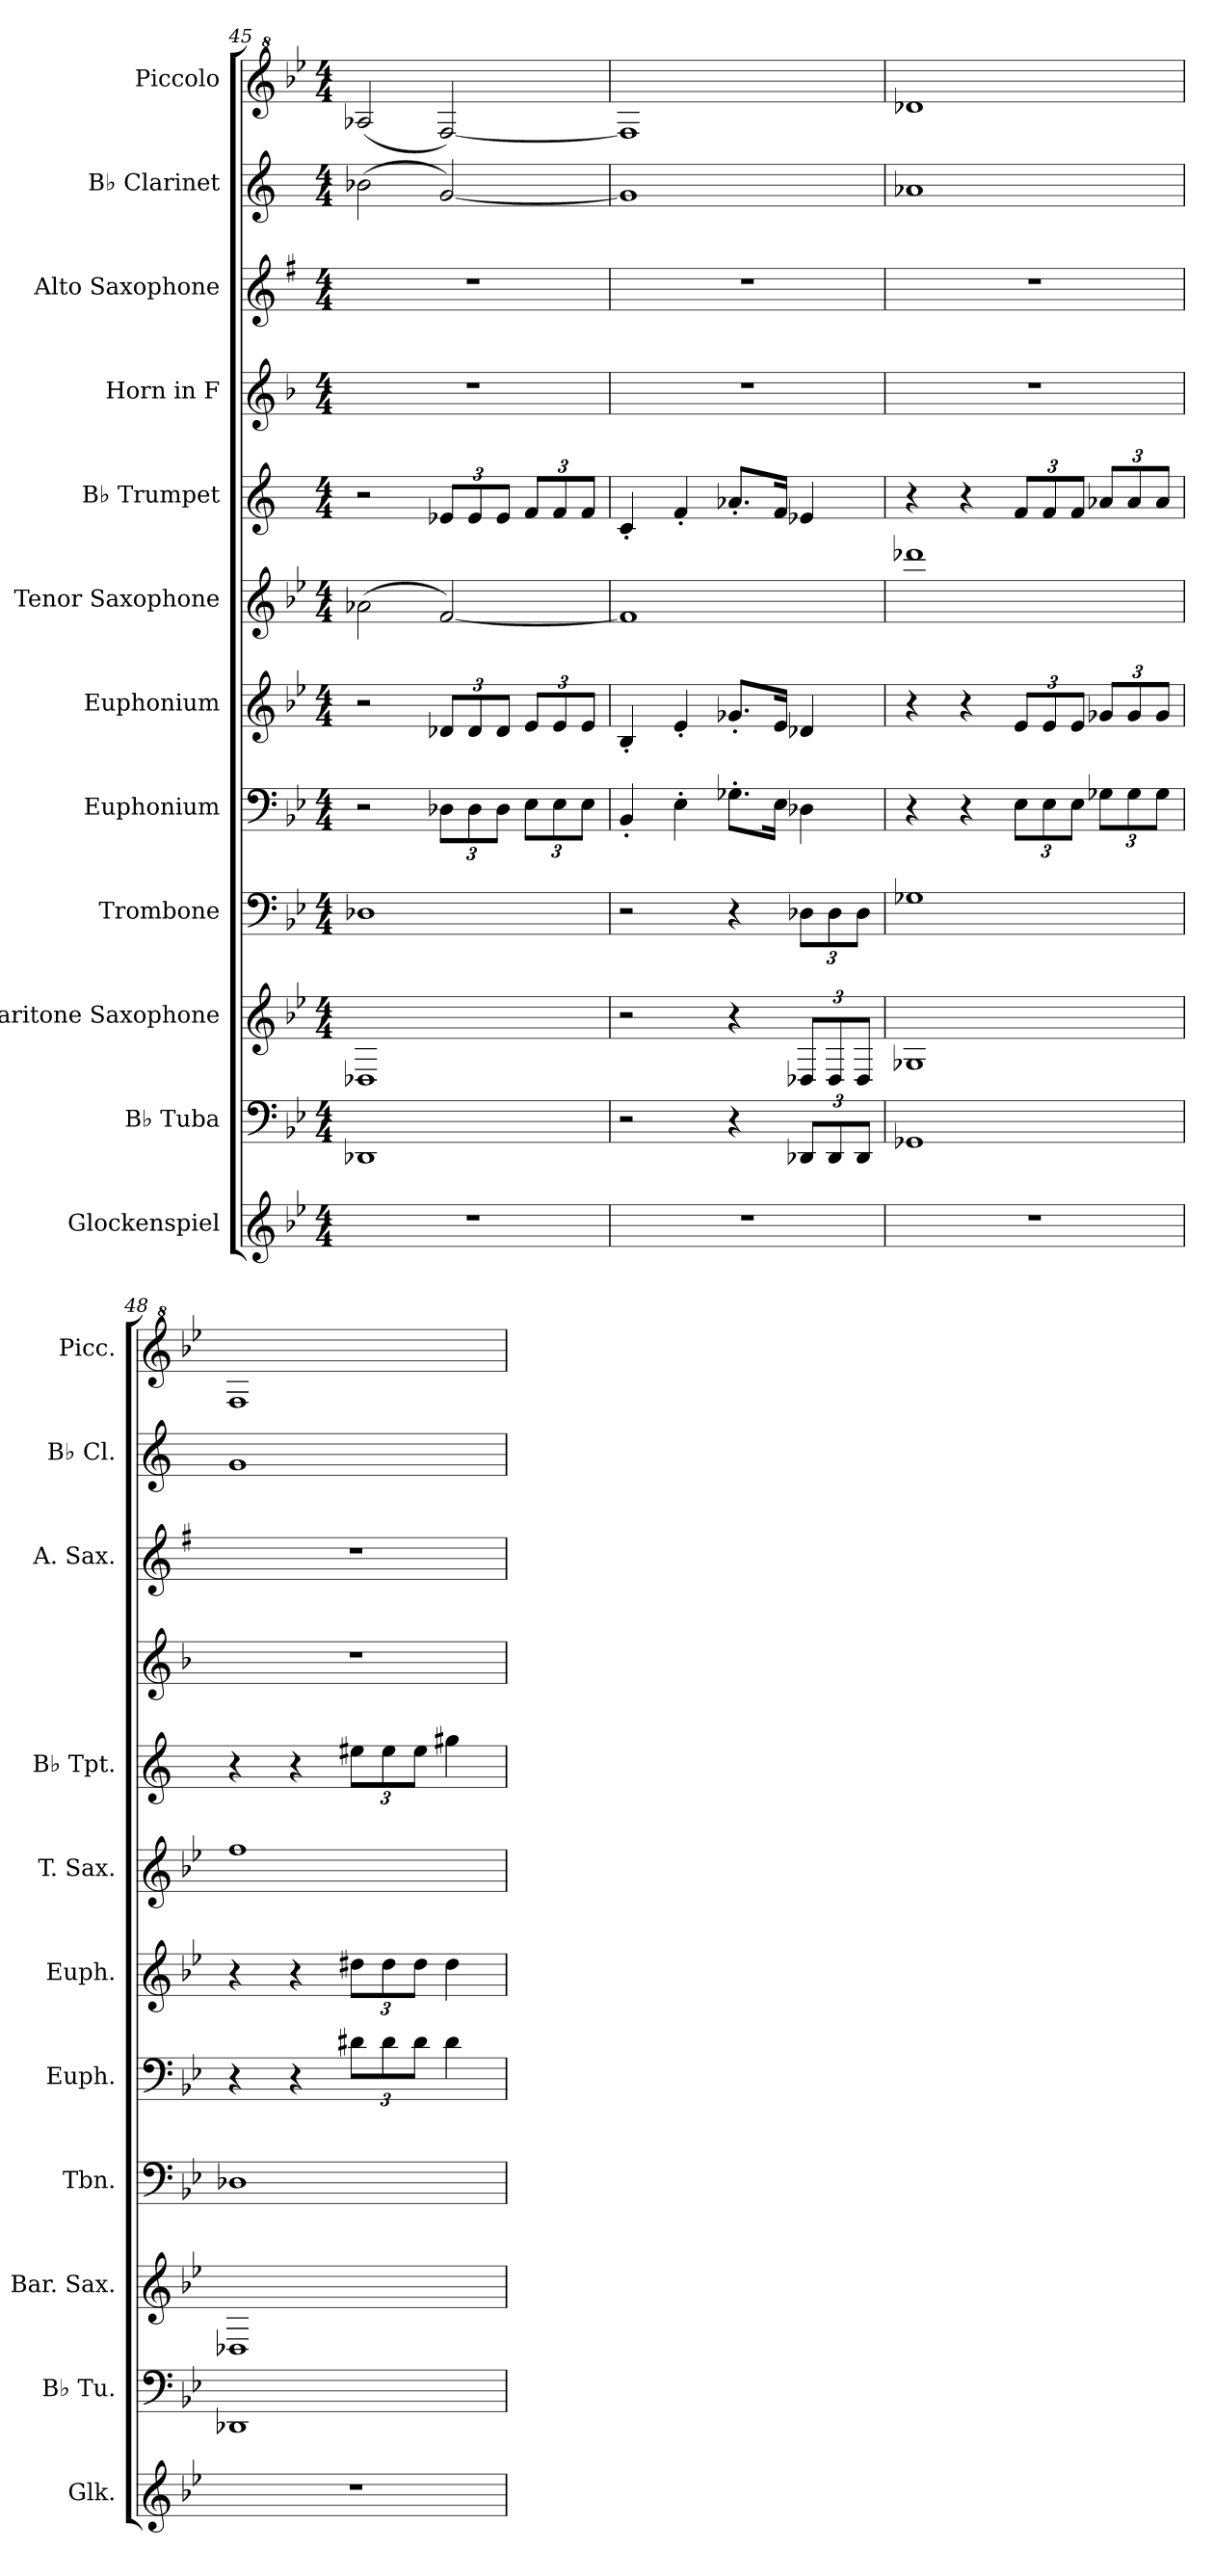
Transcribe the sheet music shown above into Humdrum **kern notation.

**kern	**kern	**kern	**kern	**kern	**kern	**kern	**kern	**kern	**kern	**kern	**kern
*part12	*part11	*part10	*part9	*part8	*part7	*part6	*part5	*part4	*part3	*part2	*part1
*staff12	*staff11	*staff10	*staff9	*staff8	*staff7	*staff6	*staff5	*staff4	*staff3	*staff2	*staff1
*I"Glockenspiel	*I"B♭ Tuba	*I"Baritone Saxophone	*I"Trombone	*I"Euphonium	*I"Euphonium	*I"Tenor Saxophone	*I"B♭ Trumpet	*I"Horn in F	*I"Alto Saxophone	*I"B♭ Clarinet	*I"Piccolo
*I'Glk.	*I'B♭ Tu.	*I'Bar. Sax.	*I'Tbn.	*I'Euph.	*I'Euph.	*I'T. Sax.	*I'B♭ Tpt.	*	*I'A. Sax.	*I'B♭ Cl.	*I'Picc.
*clefG2	*clefF4	*clefG2	*clefF4	*clefF4	*clefG2	*clefG2	*clefG2	*clefG2	*clefG2	*clefG2	*clefG^2
*ITrd-14c-24	*	*ITrd12c21	*	*	*ITrd8c14	*ITrd8c14	*ITrd1c2	*ITrd4c7	*ITrd5c9	*ITrd1c2	*ITrd-7c-12
*k[b-e-]	*k[b-e-]	*k[b-e-]	*k[b-e-]	*k[b-e-]	*k[b-e-]	*k[b-e-]	*k[b-e-]	*k[b-e-]	*k[b-e-]	*k[b-e-]	*k[b-e-]
*M4/4	*M4/4	*M4/4	*M4/4	*M4/4	*M4/4	*M4/4	*M4/4	*M4/4	*M4/4	*M4/4	*M4/4
=45	=45	=45	=45	=45	=45	=45	=45	=45	=45	=45	=45
1r	1DD-X	1DD-X	1D-X	2r	2r	(2A-X\	2r	1r	1r	(2a-X\	(2aa-X/
*	*	*	*	*Xbrackettup	*Xbrackettup	*	*Xbrackettup	*	*	*	*
.	.	.	.	12D-X\L	12D-X/L	[2F/)	12d-X/L	.	.	[2f/)	[2ff/)
.	.	.	.	12D-\	12D-/	.	12d-/	.	.	.	.
.	.	.	.	12D-\J	12D-/J	.	12d-/J	.	.	.	.
.	.	.	.	12E-\L	12E-/L	.	12e-/L	.	.	.	.
.	.	.	.	12E-\	12E-/	.	12e-/	.	.	.	.
.	.	.	.	12E-\J	12E-/J	.	12e-/J	.	.	.	.
=46	=46	=46	=46	=46	=46	=46	=46	=46	=46	=46	=46
1r	2r	2r	2r	4BB-'/	4BB-'/	1F]	4B-'/	1r	1r	1f]	1ff]
.	.	.	.	4E-'\	4E-'/	.	4e-'/	.	.	.	.
.	4r	4r	4r	8.G-X'\L	8.G-X'/L	.	8.g-X'/L	.	.	.	.
.	.	.	.	16E-\Jk	16E-/Jk	.	16e-/Jk	.	.	.	.
*	*Xbrackettup	*Xbrackettup	*Xbrackettup	*	*	*	*	*	*	*	*
.	12DD-X/L	12DD-X/L	12D-X\L	4D-X\	4D-X/	.	4d-X/	.	.	.	.
.	12DD-/	12DD-/	12D-\	.	.	.	.	.	.	.	.
.	12DD-/J	12DD-/J	12D-\J	.	.	.	.	.	.	.	.
=47	=47	=47	=47	=47	=47	=47	=47	=47	=47	=47	=47
1r	1GG-X	1GG-X	1G-X	4r	4r	1dd-X	4r	1r	1r	1g-X	1ddd-X
.	.	.	.	4r	4r	.	4r	.	.	.	.
.	.	.	.	12E-\L	12E-/L	.	12e-/L	.	.	.	.
.	.	.	.	12E-\	12E-/	.	12e-/	.	.	.	.
.	.	.	.	12E-\J	12E-/J	.	12e-/J	.	.	.	.
.	.	.	.	12G-X\L	12G-X/L	.	12g-X/L	.	.	.	.
.	.	.	.	12G-\	12G-/	.	12g-/	.	.	.	.
.	.	.	.	12G-\J	12G-/J	.	12g-/J	.	.	.	.
=48	=48	=48	=48	=48	=48	=48	=48	=48	=48	=48	=48
1r	1DD-X	1DD-X	1D-X	4r	4r	1f	4r	1r	1r	1f	1ff
.	.	.	.	4r	4r	.	4r	.	.	.	.
.	.	.	.	12d#X\L	12d#X\L	.	12dd#X\L	.	.	.	.
.	.	.	.	12d#\	12d#\	.	12dd#\	.	.	.	.
.	.	.	.	12d#\J	12d#\J	.	12dd#\J	.	.	.	.
.	.	.	.	4d#\	4d#\	.	4ff#X\	.	.	.	.
=	=	=	=	=	=	=	=	=	=	=	=
*-	*-	*-	*-	*-	*-	*-	*-	*-	*-	*-	*-
